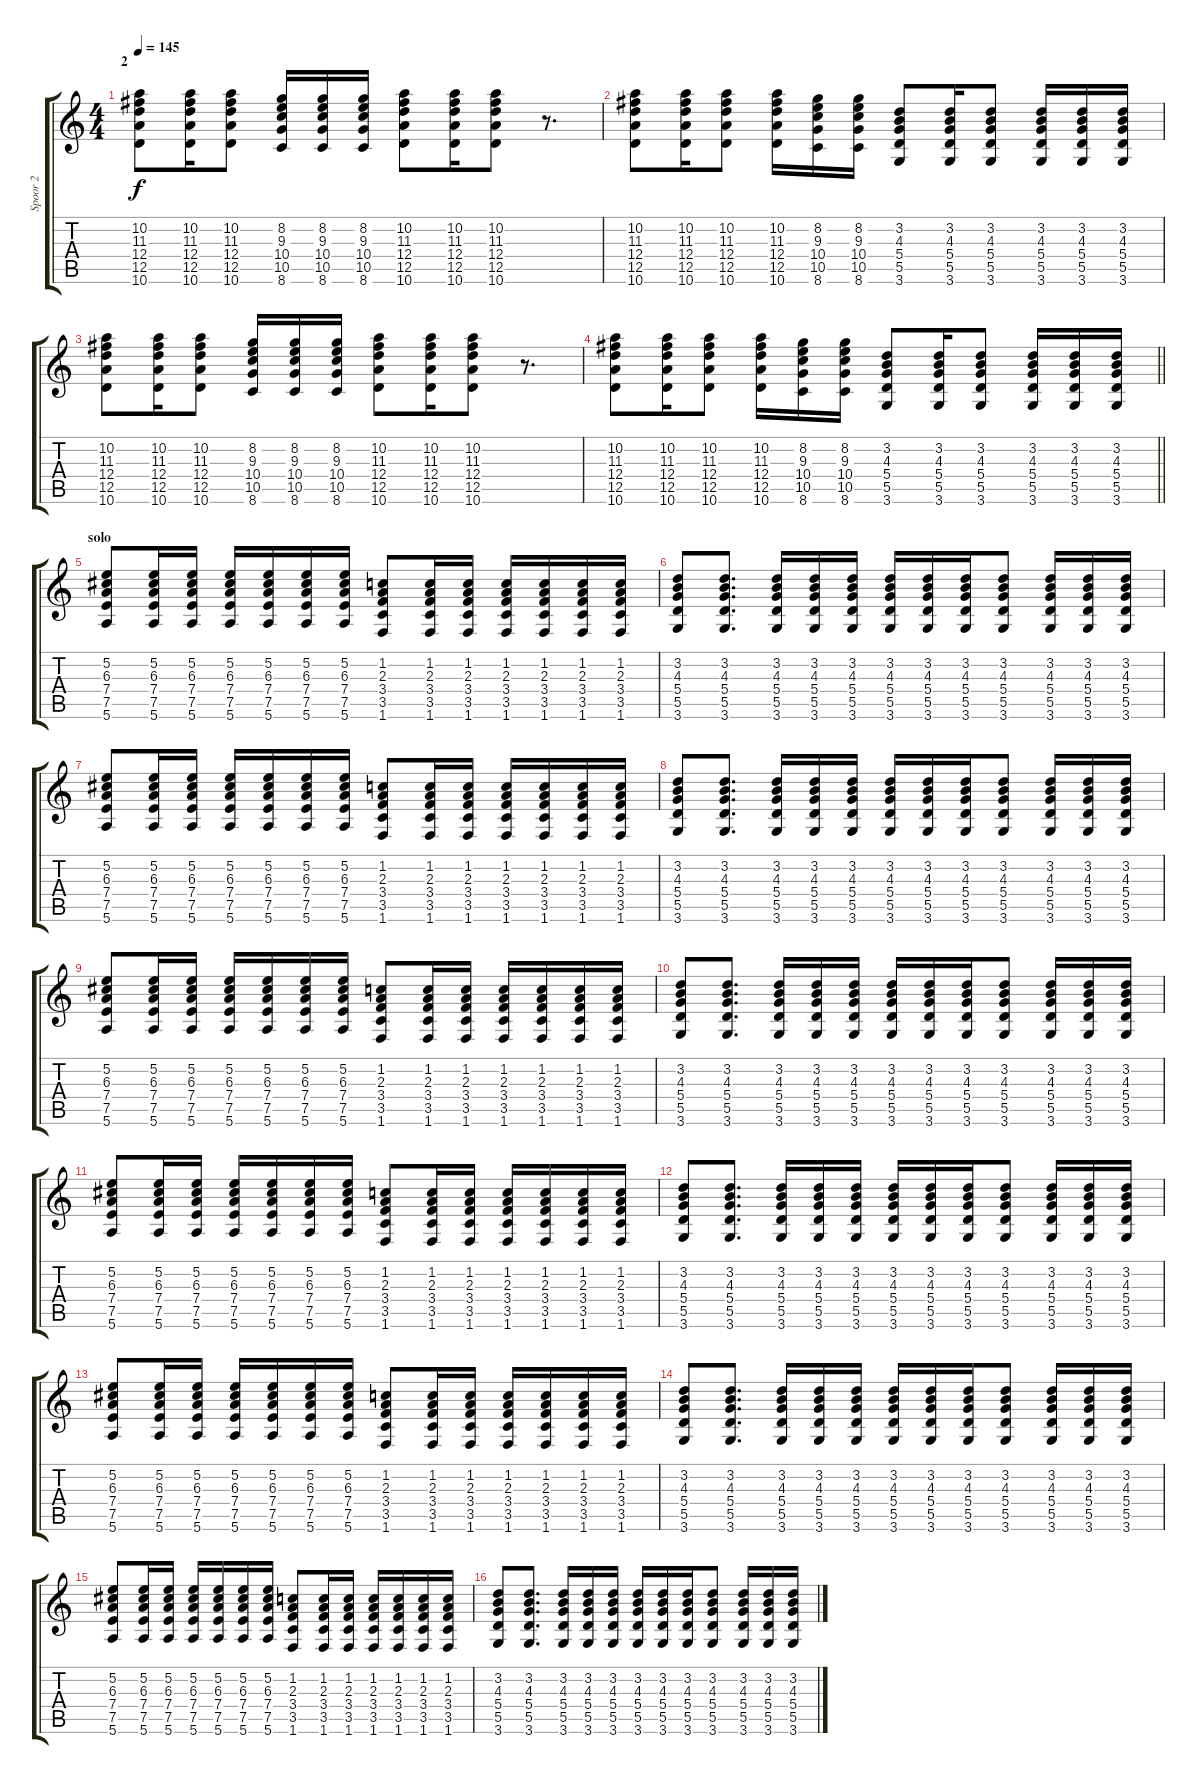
\track ("Spoor 2" "Spoor 2") {instrument overdrivenguitar}
\staff {score tabs}
\tuning (E4 B3 G3 D3 A2 E2) {hide}
\ts (4 4)
\section ("" "2")
\tempo 145
\clef g2
\ks c
(10.2 11.3 12.4 12.5 10.6).8{dy f} (10.2 11.3 12.4 12.5 10.6).16 (10.2 11.3 12.4 12.5 10.6).8 (8.2 9.3 10.4 10.5 8.6).16 (8.2 9.3 10.4 10.5 8.6).16 (8.2 9.3 10.4 10.5 8.6).16 (10.2 11.3 12.4 12.5 10.6).8 (10.2 11.3 12.4 12.5 10.6).16 (10.2 11.3 12.4 12.5 10.6).8 r.8{d} |
(10.2 11.3 12.4 12.5 10.6).8 (10.2 11.3 12.4 12.5 10.6).16 (10.2 11.3 12.4 12.5 10.6).8 (10.2 11.3 12.4 12.5 10.6).16 (8.2 9.3 10.4 10.5 8.6).16 (8.2 9.3 10.4 10.5 8.6).16 (3.2 4.3 5.4 5.5 3.6).8 (3.2 4.3 5.4 5.5 3.6).16 (3.2 4.3 5.4 5.5 3.6).8 (3.2 4.3 5.4 5.5 3.6).16 (3.2 4.3 5.4 5.5 3.6).16 (3.2 4.3 5.4 5.5 3.6).16 |
(10.2 11.3 12.4 12.5 10.6).8 (10.2 11.3 12.4 12.5 10.6).16 (10.2 11.3 12.4 12.5 10.6).8 (8.2 9.3 10.4 10.5 8.6).16 (8.2 9.3 10.4 10.5 8.6).16 (8.2 9.3 10.4 10.5 8.6).16 (10.2 11.3 12.4 12.5 10.6).8 (10.2 11.3 12.4 12.5 10.6).16 (10.2 11.3 12.4 12.5 10.6).8 r.8{d} |
\barLineRight lightlight
(10.2 11.3 12.4 12.5 10.6).8 (10.2 11.3 12.4 12.5 10.6).16 (10.2 11.3 12.4 12.5 10.6).8 (10.2 11.3 12.4 12.5 10.6).16 (8.2 9.3 10.4 10.5 8.6).16 (8.2 9.3 10.4 10.5 8.6).16 (3.2 4.3 5.4 5.5 3.6).8 (3.2 4.3 5.4 5.5 3.6).16 (3.2 4.3 5.4 5.5 3.6).8 (3.2 4.3 5.4 5.5 3.6).16 (3.2 4.3 5.4 5.5 3.6).16 (3.2 4.3 5.4 5.5 3.6).16 |
\section ("" "solo")
(5.2 6.3 7.4 7.5 5.6).8 (5.2 6.3 7.4 7.5 5.6).16 (5.2 6.3 7.4 7.5 5.6).16 (5.2 6.3 7.4 7.5 5.6).16 (5.2 6.3 7.4 7.5 5.6).16 (5.2 6.3 7.4 7.5 5.6).16 (5.2 6.3 7.4 7.5 5.6).16 (1.2 2.3 3.4 3.5 1.6).8 (1.2 2.3 3.4 3.5 1.6).16 (1.2 2.3 3.4 3.5 1.6).16 (1.2 2.3 3.4 3.5 1.6).16 (1.2 2.3 3.4 3.5 1.6).16 (1.2 2.3 3.4 3.5 1.6).16 (1.2 2.3 3.4 3.5 1.6).16 |
(3.2 4.3 5.4 5.5 3.6).8 (3.2 4.3 5.4 5.5 3.6).8{d} (3.2 4.3 5.4 5.5 3.6).16 (3.2 4.3 5.4 5.5 3.6).16 (3.2 4.3 5.4 5.5 3.6).16 (3.2 4.3 5.4 5.5 3.6).16 (3.2 4.3 5.4 5.5 3.6).16 (3.2 4.3 5.4 5.5 3.6).16 (3.2 4.3 5.4 5.5 3.6).8 (3.2 4.3 5.4 5.5 3.6).16 (3.2 4.3 5.4 5.5 3.6).16 (3.2 4.3 5.4 5.5 3.6).16 |
(5.2 6.3 7.4 7.5 5.6).8 (5.2 6.3 7.4 7.5 5.6).16 (5.2 6.3 7.4 7.5 5.6).16 (5.2 6.3 7.4 7.5 5.6).16 (5.2 6.3 7.4 7.5 5.6).16 (5.2 6.3 7.4 7.5 5.6).16 (5.2 6.3 7.4 7.5 5.6).16 (1.2 2.3 3.4 3.5 1.6).8 (1.2 2.3 3.4 3.5 1.6).16 (1.2 2.3 3.4 3.5 1.6).16 (1.2 2.3 3.4 3.5 1.6).16 (1.2 2.3 3.4 3.5 1.6).16 (1.2 2.3 3.4 3.5 1.6).16 (1.2 2.3 3.4 3.5 1.6).16 |
(3.2 4.3 5.4 5.5 3.6).8 (3.2 4.3 5.4 5.5 3.6).8{d} (3.2 4.3 5.4 5.5 3.6).16 (3.2 4.3 5.4 5.5 3.6).16 (3.2 4.3 5.4 5.5 3.6).16 (3.2 4.3 5.4 5.5 3.6).16 (3.2 4.3 5.4 5.5 3.6).16 (3.2 4.3 5.4 5.5 3.6).16 (3.2 4.3 5.4 5.5 3.6).8 (3.2 4.3 5.4 5.5 3.6).16 (3.2 4.3 5.4 5.5 3.6).16 (3.2 4.3 5.4 5.5 3.6).16 |
(5.2 6.3 7.4 7.5 5.6).8 (5.2 6.3 7.4 7.5 5.6).16 (5.2 6.3 7.4 7.5 5.6).16 (5.2 6.3 7.4 7.5 5.6).16 (5.2 6.3 7.4 7.5 5.6).16 (5.2 6.3 7.4 7.5 5.6).16 (5.2 6.3 7.4 7.5 5.6).16 (1.2 2.3 3.4 3.5 1.6).8 (1.2 2.3 3.4 3.5 1.6).16 (1.2 2.3 3.4 3.5 1.6).16 (1.2 2.3 3.4 3.5 1.6).16 (1.2 2.3 3.4 3.5 1.6).16 (1.2 2.3 3.4 3.5 1.6).16 (1.2 2.3 3.4 3.5 1.6).16 |
(3.2 4.3 5.4 5.5 3.6).8 (3.2 4.3 5.4 5.5 3.6).8{d} (3.2 4.3 5.4 5.5 3.6).16 (3.2 4.3 5.4 5.5 3.6).16 (3.2 4.3 5.4 5.5 3.6).16 (3.2 4.3 5.4 5.5 3.6).16 (3.2 4.3 5.4 5.5 3.6).16 (3.2 4.3 5.4 5.5 3.6).16 (3.2 4.3 5.4 5.5 3.6).8 (3.2 4.3 5.4 5.5 3.6).16 (3.2 4.3 5.4 5.5 3.6).16 (3.2 4.3 5.4 5.5 3.6).16 |
(5.2 6.3 7.4 7.5 5.6).8 (5.2 6.3 7.4 7.5 5.6).16 (5.2 6.3 7.4 7.5 5.6).16 (5.2 6.3 7.4 7.5 5.6).16 (5.2 6.3 7.4 7.5 5.6).16 (5.2 6.3 7.4 7.5 5.6).16 (5.2 6.3 7.4 7.5 5.6).16 (1.2 2.3 3.4 3.5 1.6).8 (1.2 2.3 3.4 3.5 1.6).16 (1.2 2.3 3.4 3.5 1.6).16 (1.2 2.3 3.4 3.5 1.6).16 (1.2 2.3 3.4 3.5 1.6).16 (1.2 2.3 3.4 3.5 1.6).16 (1.2 2.3 3.4 3.5 1.6).16 |
(3.2 4.3 5.4 5.5 3.6).8 (3.2 4.3 5.4 5.5 3.6).8{d} (3.2 4.3 5.4 5.5 3.6).16 (3.2 4.3 5.4 5.5 3.6).16 (3.2 4.3 5.4 5.5 3.6).16 (3.2 4.3 5.4 5.5 3.6).16 (3.2 4.3 5.4 5.5 3.6).16 (3.2 4.3 5.4 5.5 3.6).16 (3.2 4.3 5.4 5.5 3.6).8 (3.2 4.3 5.4 5.5 3.6).16 (3.2 4.3 5.4 5.5 3.6).16 (3.2 4.3 5.4 5.5 3.6).16 |
(5.2 6.3 7.4 7.5 5.6).8 (5.2 6.3 7.4 7.5 5.6).16 (5.2 6.3 7.4 7.5 5.6).16 (5.2 6.3 7.4 7.5 5.6).16 (5.2 6.3 7.4 7.5 5.6).16 (5.2 6.3 7.4 7.5 5.6).16 (5.2 6.3 7.4 7.5 5.6).16 (1.2 2.3 3.4 3.5 1.6).8 (1.2 2.3 3.4 3.5 1.6).16 (1.2 2.3 3.4 3.5 1.6).16 (1.2 2.3 3.4 3.5 1.6).16 (1.2 2.3 3.4 3.5 1.6).16 (1.2 2.3 3.4 3.5 1.6).16 (1.2 2.3 3.4 3.5 1.6).16 |
(3.2 4.3 5.4 5.5 3.6).8 (3.2 4.3 5.4 5.5 3.6).8{d} (3.2 4.3 5.4 5.5 3.6).16 (3.2 4.3 5.4 5.5 3.6).16 (3.2 4.3 5.4 5.5 3.6).16 (3.2 4.3 5.4 5.5 3.6).16 (3.2 4.3 5.4 5.5 3.6).16 (3.2 4.3 5.4 5.5 3.6).16 (3.2 4.3 5.4 5.5 3.6).8 (3.2 4.3 5.4 5.5 3.6).16 (3.2 4.3 5.4 5.5 3.6).16 (3.2 4.3 5.4 5.5 3.6).16 |
(5.2 6.3 7.4 7.5 5.6).8 (5.2 6.3 7.4 7.5 5.6).16 (5.2 6.3 7.4 7.5 5.6).16 (5.2 6.3 7.4 7.5 5.6).16 (5.2 6.3 7.4 7.5 5.6).16 (5.2 6.3 7.4 7.5 5.6).16 (5.2 6.3 7.4 7.5 5.6).16 (1.2 2.3 3.4 3.5 1.6).8 (1.2 2.3 3.4 3.5 1.6).16 (1.2 2.3 3.4 3.5 1.6).16 (1.2 2.3 3.4 3.5 1.6).16 (1.2 2.3 3.4 3.5 1.6).16 (1.2 2.3 3.4 3.5 1.6).16 (1.2 2.3 3.4 3.5 1.6).16 |
(3.2 4.3 5.4 5.5 3.6).8 (3.2 4.3 5.4 5.5 3.6).8{d} (3.2 4.3 5.4 5.5 3.6).16 (3.2 4.3 5.4 5.5 3.6).16 (3.2 4.3 5.4 5.5 3.6).16 (3.2 4.3 5.4 5.5 3.6).16 (3.2 4.3 5.4 5.5 3.6).16 (3.2 4.3 5.4 5.5 3.6).16 (3.2 4.3 5.4 5.5 3.6).8 (3.2 4.3 5.4 5.5 3.6).16 (3.2 4.3 5.4 5.5 3.6).16 (3.2 4.3 5.4 5.5 3.6).16
